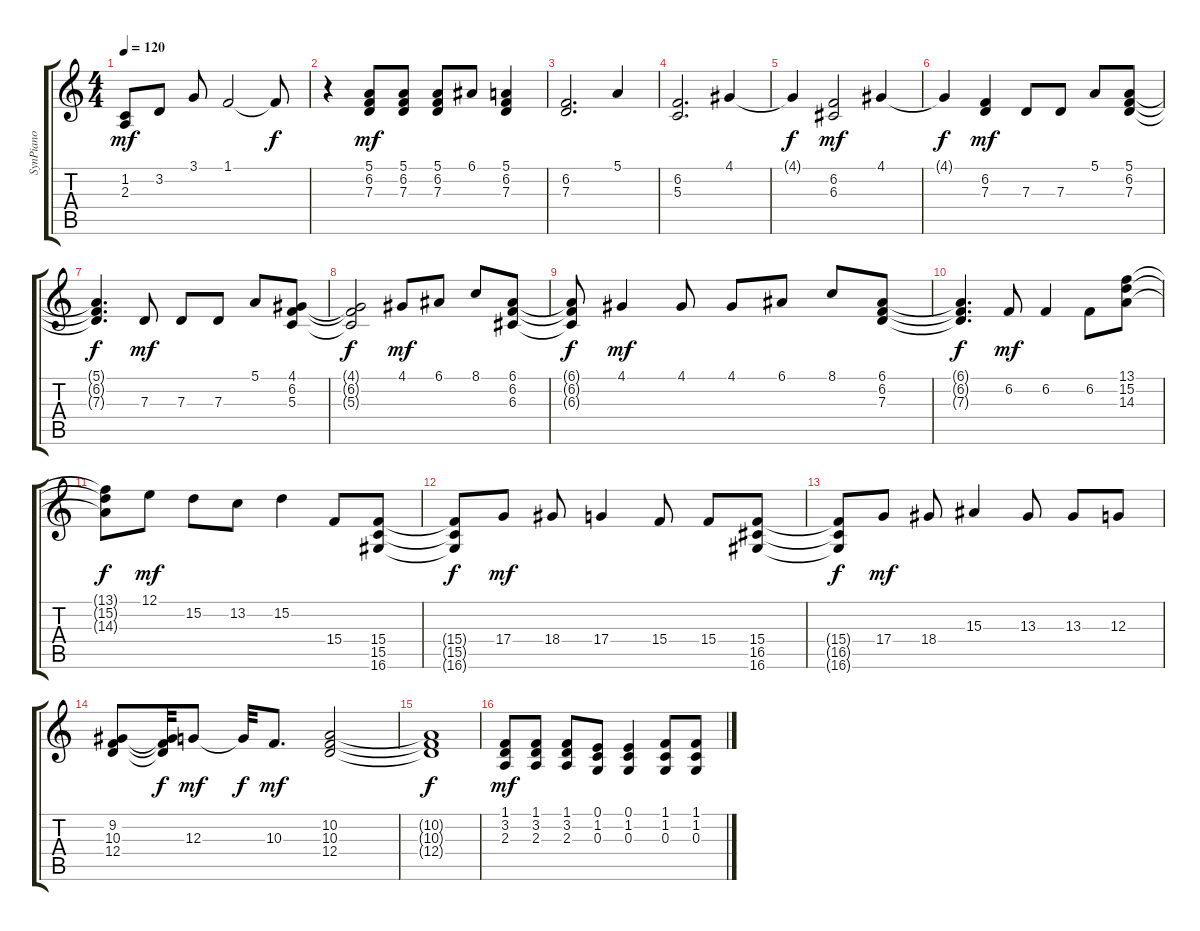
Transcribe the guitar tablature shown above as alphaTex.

\track ("SynPiano" "SynPiano") {solo instrument electricgrandpiano}
\staff {score tabs}
\tuning (E4 B3 G3 D3 A2 E2) {hide}
\ts (4 4)
\tempo 120
\clef g2
\ks c
(1.2 2.3).8{dy mf} 3.2.8 3.1.8 1.1.2 1.1{t}.8{dy f} |
r.4 (5.1 6.2 7.3).8{dy mf} (5.1 6.2 7.3).8 (5.1 6.2 7.3).8 6.1.8 (5.1 6.2 7.3).4 |
(6.2 7.3).2{d} 5.1.4 |
(6.2 5.3).2{d} 4.1.4 |
4.1{t}.4{dy f} (6.2 6.3).2{dy mf} 4.1.4 |
4.1{t}.4{dy f} (6.2 7.3).4{dy mf} 7.3.8 7.3.8 5.1.8 (5.1 6.2 7.3).8 |
(5.1{t} 6.2{t} 7.3{t}).4{d dy f} 7.3.8{dy mf} 7.3.8 7.3.8 5.1.8 (4.1 6.2 5.3).8 |
(4.1{t} 6.2{t} 5.3{t}).2{dy f} 4.1.8{dy mf} 6.1.8 8.1.8 (6.1 6.2 6.3).8 |
(6.1{t} 6.2{t} 6.3{t}).8{dy f} 4.1.4{dy mf} 4.1.8 4.1.8 6.1.8 8.1.8 (6.1 6.2 7.3).8 |
(6.1{t} 6.2{t} 7.3{t}).4{d dy f} 6.2.8{dy mf} 6.2.4 6.2.8 (13.1 15.2 14.3).8 |
(13.1{t} 15.2{t} 14.3{t}).8{dy f} 12.1.8{dy mf} 15.2.8 13.2.8 15.2.4 15.4.8 (15.4 15.5 16.6).8 |
(15.4{t} 15.5{t} 16.6{t}).8{dy f} 17.4.8{dy mf} 18.4.8 17.4.4 15.4.8 15.4.8 (15.4 16.5 16.6).8 |
(15.4{t} 16.5{t} 16.6{t}).8{dy f} 17.4.8{dy mf} 18.4.8 15.3.4 13.3.8 13.3.8 12.3.8 |
(9.2 10.3 12.4).8 (9.2{t} 10.3{t} 12.4{t}).32{dy f} 12.3.8{dy mf} 12.3{t}.32{dy f} 10.3.8{d dy mf} (10.2 10.3 12.4).2 |
(10.2{t} 10.3{t} 12.4{t}).1{dy f} |
(1.1 3.2 2.3).8{dy mf} (1.1 3.2 2.3).8 (1.1 3.2 2.3).8 (0.1 1.2 0.3).8 (0.1 1.2 0.3).4 (1.1 1.2 0.3).8 (1.1 1.2 0.3).8
